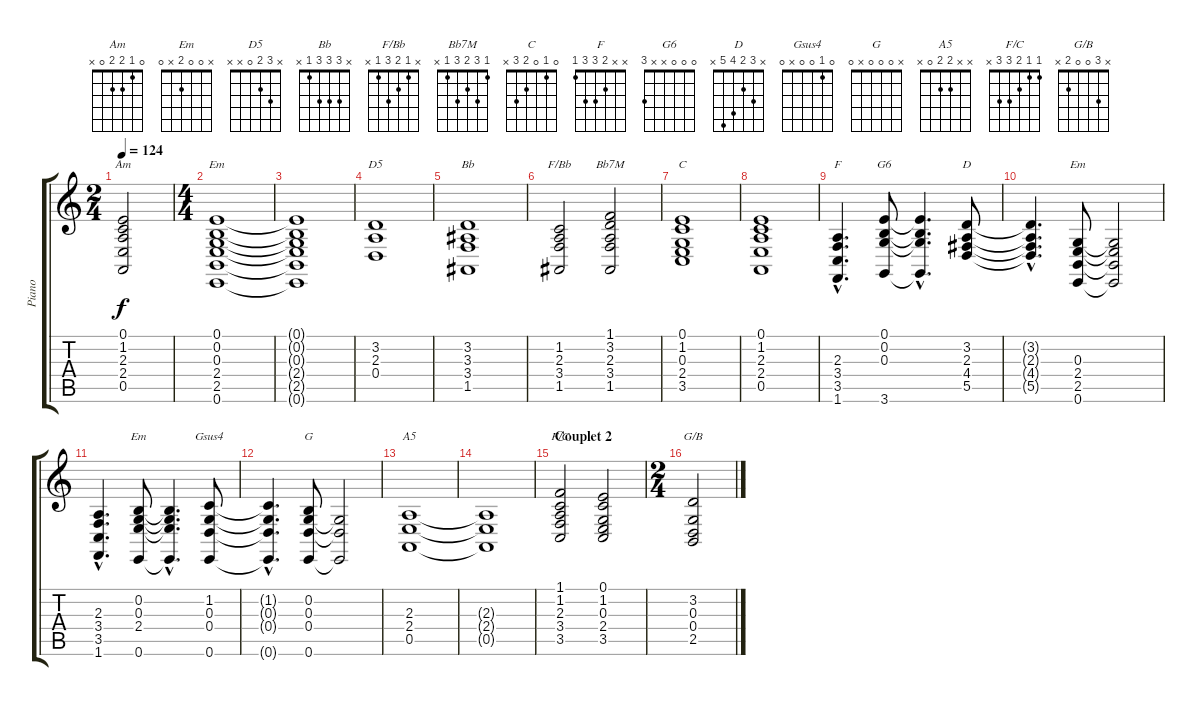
\track ("Piano" "Piano") {instrument acousticgrandpiano}
\staff {score tabs}
\tuning (E4 B3 G3 D3 A2 E2) {hide}
\chord ("Am" 0 1 2 2 0 x)
\chord ("Em" 0 0 0 2 2 0)
\chord ("D5" x 3 2 0 x x)
\chord ("Bb" x 3 3 3 1 x)
\chord ("F/Bb" x 1 2 3 1 x)
\chord ("Bb7M" 1 3 2 3 1 x)
\chord ("C" 0 1 0 2 3 x)
\chord ("F" x x 2 3 3 1)
\chord ("G6" 0 0 0 x x 3)
\chord ("D" x 3 2 4 5 x)
\chord ("Em" x x 0 2 2 0)
\chord ("Em" x 0 0 2 x 0)
\chord ("Gsus4" 0 1 0 0 x 0)
\chord ("G" x 0 0 0 x 0)
\chord ("A5" x x 2 2 0 x)
\chord ("F/C" 1 1 2 3 3 x)
\chord ("G/B" x 3 0 0 2 x)
\ts (2 4)
\tempo 124
\clef g2
\ks c
(0.1 1.2 2.3 2.4 0.5).2{ch "Am" dy f} |
\ts (4 4)
(0.1 0.2 0.3 2.4 2.5 0.6).1{ch "Em"} |
(0.1{t} 0.2{t} 0.3{t} 2.4{t} 2.5{t} 0.6{t}).1 |
(3.2 2.3 0.4).1{ch "D5"} |
(3.2 3.3 3.4 1.5).1{ch "Bb"} |
(1.2 2.3 3.4 1.5).2{ch "F/Bb"} (1.1 3.2 2.3 3.4 1.5).2{ch "Bb7M"} |
(0.1 1.2 0.3 2.4 3.5).1{ch "C"} |
(0.1 1.2 2.3 2.4 0.5).1 |
(2.3{hac} 3.4{hac} 3.5{hac} 1.6{hac}).4{d ch "F"} (0.1 0.2 0.3 3.6).8{ch "G6"} (0.1{hac t} 0.2{hac t} 0.3{hac t} 3.6{hac t}).4{d} (3.2 2.3 4.4 5.5).8{ch "D"} |
(3.2{hac t} 2.3{hac t} 4.4{hac t} 5.5{hac t}).4{d} (0.3 2.4 2.5 0.6).8{ch "Em"} (0.3{t} 2.4{t} 2.5{t} 0.6{t}).2 |
(2.3{hac} 3.4{hac} 3.5{hac} 1.6{hac}).4{d} (0.2 0.3 2.4 0.6).8{ch "Em"} (0.2{hac t} 0.3{hac t} 2.4{hac t} 0.6{hac t}).4{d} (1.2 0.3 0.4 0.6).8{ch "Gsus4"} |
(1.2{hac t} 0.3{hac t} 0.4{hac t} 0.6{hac t}).4{d} (0.2 0.3 0.4 0.6).8{ch "G"} (0.3{t} 0.4{t} 0.6{t}).2 |
(2.3 2.4 0.5).1{ch "A5"} |
(2.3{t} 2.4{t} 0.5{t}).1 |
\section ("" "Couplet 2")
(1.1 1.2 2.3 3.4 3.5).2{ch "F/C"} (0.1 1.2 0.3 2.4 3.5).2 |
\ts (2 4)
(3.2 0.3 0.4 2.5).2{ch "G/B"}
